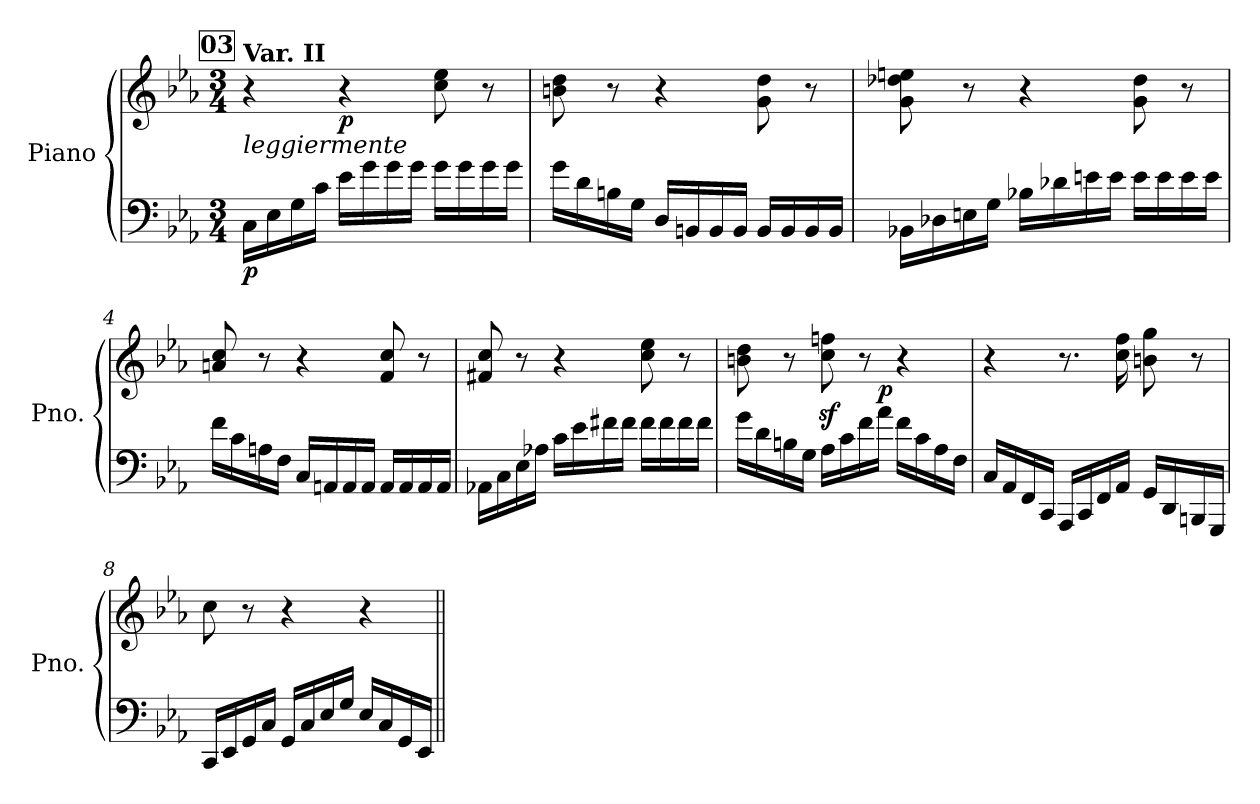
**kern	**kern	**dynam
*part1	*part1	*part1
*staff2	*staff1	*staff1/2
*I"Piano	*	*
*I'Pno.	*	*
*clefF4	*clefG2	*
*k[b-e-a-]	*k[b-e-a-]	*
*M3/4	*M3/4	*
!!LO:REH:place=s1:a:B:fs=14:t=03
=1	=1	=1
!	!LO:TX:a:B:t=Var. II	!
!	!LO:TX:b:i:t=leggiermente	!
!	!	!LO:DY:b=2
16C<\LL	4r	p
16E-<\	.	.
16G\	.	.
16c\JJ	.	.
!	!	!LO:DY:b
16e-<\LL	4r	p
16g<\	.	.
16g<\	.	.
16g<\JJ	.	.
16g<\LL	8cc\ 8ee-\	.
16g<\	.	.
16g<\	8r	.
16g<\JJ	.	.
=2	=2	=2
16g<\LL	8bn\ 8dd\	.
16d\	.	.
16Bn<\	8r	.
16G<\JJ	.	.
16D/LL	4r	.
16BBn</	.	.
16BB</	.	.
16BB</JJ	.	.
16BB</LL	8g\ 8dd\	.
16BB</	.	.
16BB</	8r	.
16BB</JJ	.	.
=3	=3	=3
16BB-X<\LL	8g\ 8dd-X\ 8een\	.
16D-X<\	.	.
16En<\	8r	.
16G<\JJ	.	.
16B-X<\LL	4r	.
16d-X\	.	.
16en\	.	.
16e<\JJ	.	.
16e<\LL	8g\ 8dd-\	.
16e<\	.	.
16e<\	8r	.
16e<\JJ	.	.
=4	=4	=4
16f<\LL	8an/ 8cc/	.
16c\	.	.
16An<\	8r	.
16F<\JJ	.	.
16C/LL	4r	.
16AAn</	.	.
16AA</	.	.
16AA</JJ	.	.
16AA</LL	8f/ 8cc/	.
16AA</	.	.
16AA</	8r	.
16AA</JJ	.	.
=5	=5	=5
16AA-X<\LL	8f#X/ 8cc/	.
16C\	.	.
16E-<\	8r	.
16A-X\JJ	.	.
16c\LL	4r	.
16e-<\	.	.
16f#X<\	.	.
16f#<\JJ	.	.
16f#<\LL	8cc\ 8ee-\	.
16f#<\	.	.
16f#<\	8r	.
16f#<\JJ	.	.
=6	=6	=6
16g<\LL	8bn\ 8dd\	.
16d\	.	.
16Bn\	8r	.
16G<\JJ	.	.
16A-<\LL	8cc\z< 8ffn\z<	.
16c\	.	.
16f\	8r	.
!	!	!LO:DY:a=2
16a-<\JJ	.	p
16f<\LL	4r	.
16c\	.	.
16A-<\	.	.
16F<\JJ	.	.
=7	=7	=7
16C/LL	4r	.
16AA-</	.	.
16FF</	.	.
16CC/JJ	.	.
16AAA-/LL	8.r	.
16CC/	.	.
16FF/	.	.
16AA-</JJ	16cc\ 16ff\	.
16GG</LL	8bn\ 8gg\	.
16DD/	.	.
16BBBn/	8r	.
16GGG/JJ	.	.
=8	=8	=8
16CC</LL	8cc\	.
16EE-/	.	.
16GG/	8r	.
16C/JJ	.	.
16GG</LL	4r	.
16C/	.	.
16E-/	.	.
16G/JJ	.	.
16E-/LL	4r	.
16C/	.	.
16GG/	.	.
16EE-/JJ	.	.
=||	=||	=||
*-	*-	*-
